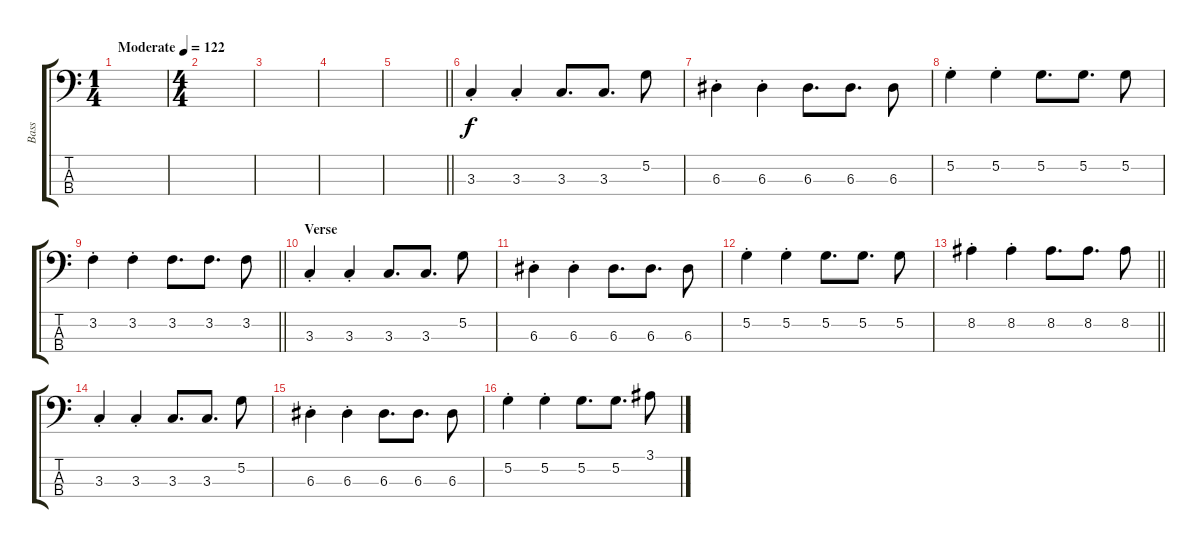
\track ("Bass" "Bass") {instrument electricbassfinger}
\staff {score tabs}
\tuning (G2 D2 A1 E1) {hide}
\ts (1 4)
\tempo (122 "Moderate")
\clef f4
\ks c
|
\ts (4 4)
|
|
|
\barLineRight lightlight
|
3.3{st}.4 3.3{st}.4 3.3.8{d} 3.3.8{d} 5.2.8 |
6.3{st}.4 6.3{st}.4 6.3.8{d} 6.3.8{d} 6.3.8 |
5.2{st}.4 5.2{st}.4 5.2.8{d} 5.2.8{d} 5.2.8 |
\barLineRight lightlight
3.2{st}.4 3.2{st}.4 3.2.8{d} 3.2.8{d} 3.2.8 |
\section ("" "Verse")
3.3{st}.4 3.3{st}.4 3.3.8{d} 3.3.8{d} 5.2.8 |
6.3{st}.4 6.3{st}.4 6.3.8{d} 6.3.8{d} 6.3.8 |
5.2{st}.4 5.2{st}.4 5.2.8{d} 5.2.8{d} 5.2.8 |
\barLineRight lightlight
8.2{st}.4 8.2{st}.4 8.2.8{d} 8.2.8{d} 8.2.8 |
3.3{st}.4 3.3{st}.4 3.3.8{d} 3.3.8{d} 5.2.8 |
6.3{st}.4 6.3{st}.4 6.3.8{d} 6.3.8{d} 6.3.8 |
5.2{st}.4 5.2{st}.4 5.2.8{d} 5.2.8{d} 3.1.8
